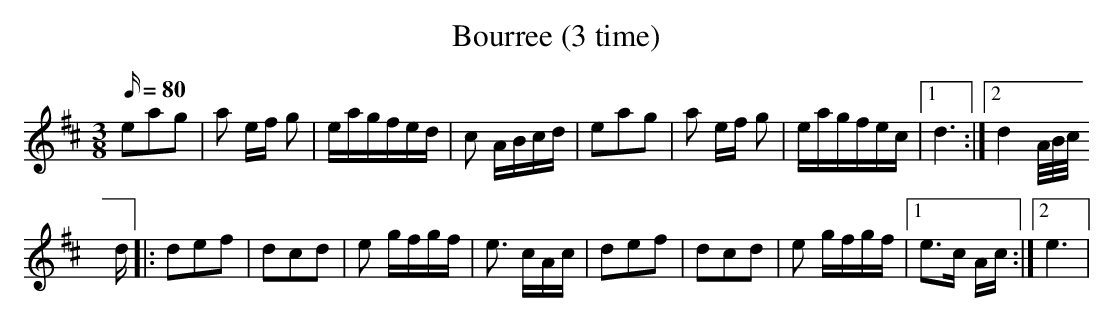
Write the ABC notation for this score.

X:1
T:Bourree (3 time)
M:3/8
L:1/16
Q:80
K:D
e2a2g2|a2 ef g2|eagfed|c2 ABcd|e2a2g2|a2 ef g2|eagfec|1d6:|2d4 A/2B/2c/2
d
/2|:d2e2f2|d2c2d2|e2 gfgf|e3 cAc|d2e2f2|d2c2d2|e2 gfgf|1e3c Ac:|2e6|
